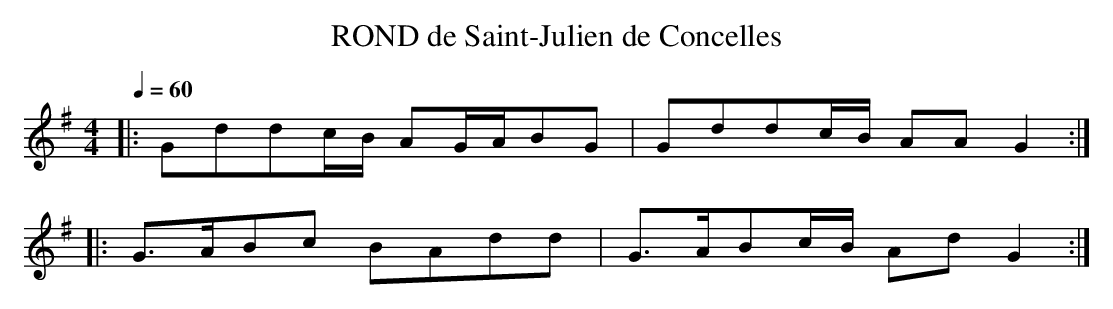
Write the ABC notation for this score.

X:1
T:ROND de Saint-Julien de Concelles
M:4/4
L:1/8
Q:1/4=60
K:G
|:Gddc/2B/2 AG/2A/2BG|Gddc/2B/2 AAG2:|
|:G3/2A/2Bc BAdd|G3/2A/2Bc/2B/2 AdG2:|
